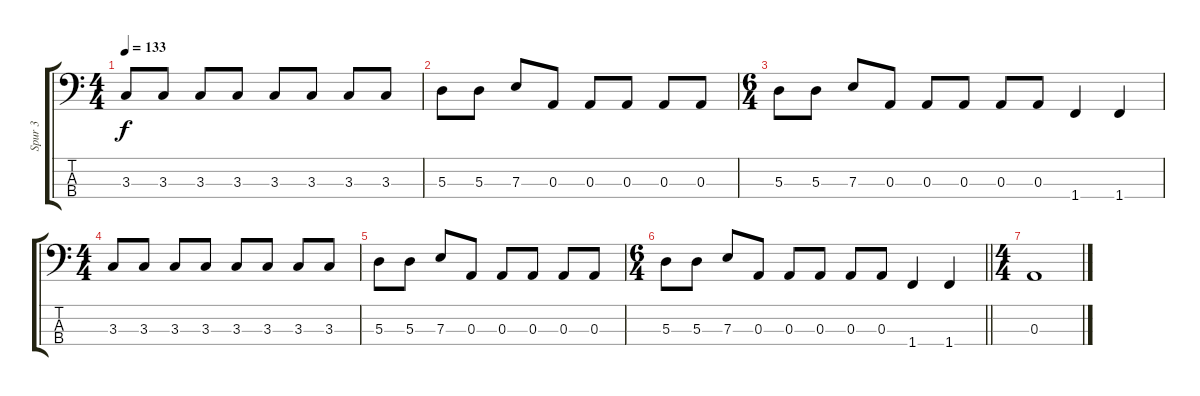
\track ("Spur 3" "Spur 3") {instrument electricbassfinger}
\staff {score tabs}
\tuning (G2 D2 A1 E1) {hide}
\ts (4 4)
\tempo 133
\clef f4
\ks c
3.3.8{dy f} 3.3.8 3.3.8 3.3.8 3.3.8 3.3.8 3.3.8 3.3.8 |
5.3.8 5.3.8 7.3.8 0.3.8 0.3.8 0.3.8 0.3.8 0.3.8 |
\ts (6 4)
5.3.8 5.3.8 7.3.8 0.3.8 0.3.8 0.3.8 0.3.8 0.3.8 1.4.4 1.4.4 |
\ts (4 4)
3.3.8 3.3.8 3.3.8 3.3.8 3.3.8 3.3.8 3.3.8 3.3.8 |
5.3.8 5.3.8 7.3.8 0.3.8 0.3.8 0.3.8 0.3.8 0.3.8 |
\ts (6 4)
\barLineRight lightlight
5.3.8 5.3.8 7.3.8 0.3.8 0.3.8 0.3.8 0.3.8 0.3.8 1.4.4 1.4.4 |
\ts (4 4)
0.3.1
